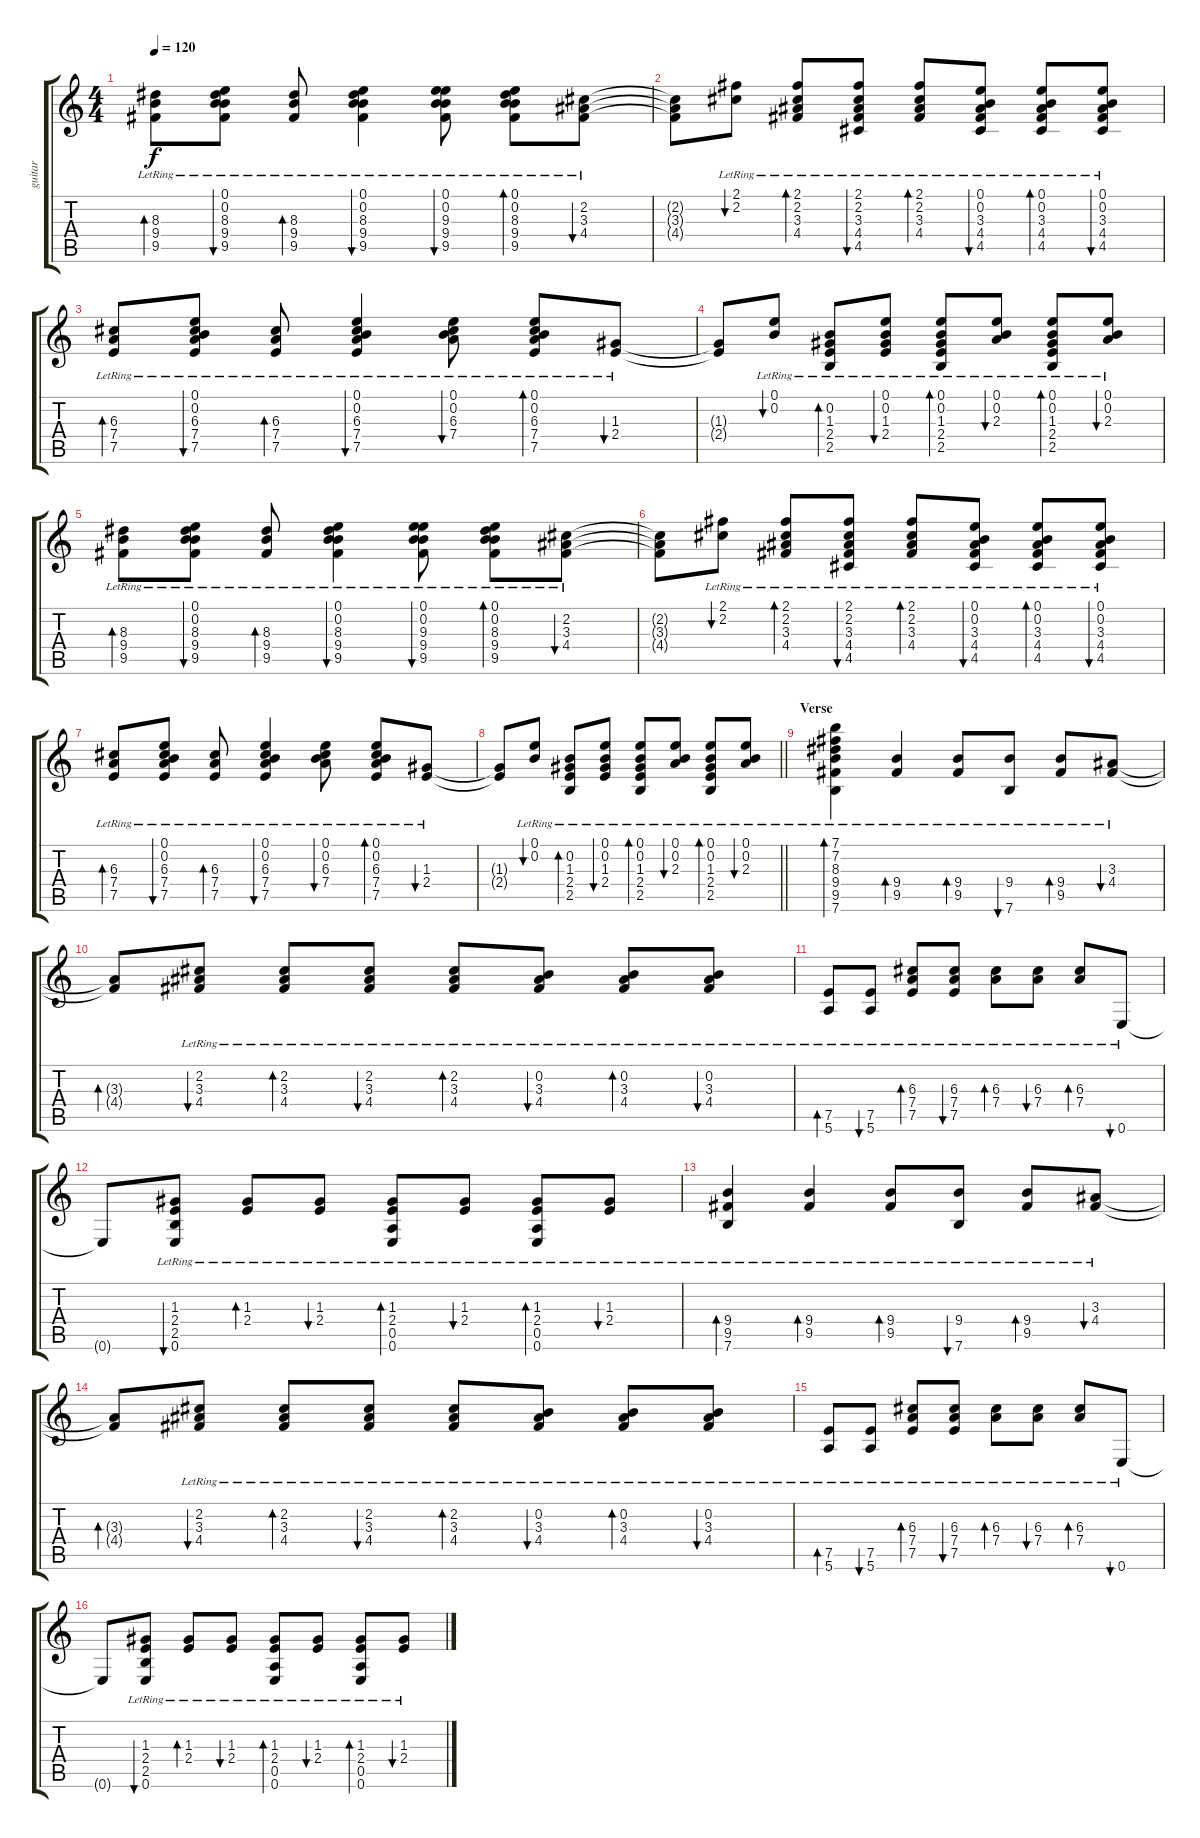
\track ("guitar" "guitar") {instrument electricguitarclean}
\staff {score tabs}
\tuning (E4 B3 G3 D3 A2 E2) {hide}
\ts (4 4)
\tempo 120
\clef g2
\ks c
(8.3{lr} 9.4{lr} 9.5{lr}).8{bd 60 dy f} (0.1{lr} 0.2{lr} 8.3{lr} 9.4{lr} 9.5{lr}).8{bu 60} (8.3{lr} 9.4{lr} 9.5{lr}).8{bd 120} (0.1{lr} 0.2{lr} 8.3{lr} 9.4{lr} 9.5{lr}).4{bu 120} (0.1{lr} 0.2{lr} 9.3{lr} 9.4{lr} 9.5{lr}).8{bu 120} (0.1{lr} 0.2{lr} 8.3{lr} 9.4{lr} 9.5{lr}).8{bd 120} (2.2{lr} 3.3{lr} 4.4{lr}).8{bu 120} |
(2.2{t} 3.3{t} 4.4{t}).8 (2.1{lr} 2.2{lr}).8{bu 120} (2.1{lr} 2.2{lr} 3.3{lr} 4.4{lr}).8{bd 120} (2.1{lr} 2.2{lr} 3.3{lr} 4.4{lr} 4.5{lr}).8{bu 120} (2.1{lr} 2.2{lr} 3.3{lr} 4.4{lr}).8{bd 120} (0.1{lr} 0.2{lr} 3.3{lr} 4.4{lr} 4.5{lr}).8{bu 60} (0.1{lr} 0.2{lr} 3.3{lr} 4.4{lr} 4.5{lr}).8{bd 120} (0.1{lr} 0.2{lr} 3.3{lr} 4.4{lr} 4.5{lr}).8{bu 120} |
(6.3{lr} 7.4{lr} 7.5{lr}).8{bd 120} (0.1{lr} 0.2{lr} 6.3{lr} 7.4{lr} 7.5{lr}).8{bu 120} (6.3{lr} 7.4{lr} 7.5{lr}).8{bd 120} (0.1{lr} 0.2{lr} 6.3{lr} 7.4{lr} 7.5{lr}).4{bu 120} (0.1{lr} 0.2{lr} 6.3{lr} 7.4{lr}).8{bu 120} (0.1{lr} 0.2{lr} 6.3{lr} 7.4{lr} 7.5{lr}).8{bd 120} (1.3{lr} 2.4{lr}).8{bu 120} |
(1.3{t} 2.4{t}).8 (0.1{lr} 0.2{lr}).8{bu 120} (0.2{lr} 1.3{lr} 2.4{lr} 2.5{lr}).8{bd 120} (0.1{lr} 0.2{lr} 1.3{lr} 2.4{lr}).8{bu 120} (0.1{lr} 0.2{lr} 1.3{lr} 2.4{lr} 2.5{lr}).8{bd 120} (0.1{lr} 0.2{lr} 2.3{lr}).8{bu 120} (0.1{lr} 0.2{lr} 1.3{lr} 2.4{lr} 2.5{lr}).8{bd 120} (0.1{lr} 0.2{lr} 2.3{lr}).8{bu 120} |
(8.3{lr} 9.4{lr} 9.5{lr}).8{bd 60} (0.1{lr} 0.2{lr} 8.3{lr} 9.4{lr} 9.5{lr}).8{bu 60} (8.3{lr} 9.4{lr} 9.5{lr}).8{bd 120} (0.1{lr} 0.2{lr} 8.3{lr} 9.4{lr} 9.5{lr}).4{bu 120} (0.1{lr} 0.2{lr} 9.3{lr} 9.4{lr} 9.5{lr}).8{bu 120} (0.1{lr} 0.2{lr} 8.3{lr} 9.4{lr} 9.5{lr}).8{bd 120} (2.2{lr} 3.3{lr} 4.4{lr}).8{bu 120} |
(2.2{t} 3.3{t} 4.4{t}).8 (2.1{lr} 2.2{lr}).8{bu 120} (2.1{lr} 2.2{lr} 3.3{lr} 4.4{lr}).8{bd 120} (2.1{lr} 2.2{lr} 3.3{lr} 4.4{lr} 4.5{lr}).8{bu 120} (2.1{lr} 2.2{lr} 3.3{lr} 4.4{lr}).8{bd 120} (0.1{lr} 0.2{lr} 3.3{lr} 4.4{lr} 4.5{lr}).8{bu 60} (0.1{lr} 0.2{lr} 3.3{lr} 4.4{lr} 4.5{lr}).8{bd 120} (0.1{lr} 0.2{lr} 3.3{lr} 4.4{lr} 4.5{lr}).8{bu 120} |
(6.3{lr} 7.4{lr} 7.5{lr}).8{bd 120} (0.1{lr} 0.2{lr} 6.3{lr} 7.4{lr} 7.5{lr}).8{bu 120} (6.3{lr} 7.4{lr} 7.5{lr}).8{bd 120} (0.1{lr} 0.2{lr} 6.3{lr} 7.4{lr} 7.5{lr}).4{bu 120} (0.1{lr} 0.2{lr} 6.3{lr} 7.4{lr}).8{bu 120} (0.1{lr} 0.2{lr} 6.3{lr} 7.4{lr} 7.5{lr}).8{bd 120} (1.3{lr} 2.4{lr}).8{bu 120} |
\barLineRight lightlight
(1.3{t} 2.4{t}).8 (0.1{lr} 0.2{lr}).8{bu 120} (0.2{lr} 1.3{lr} 2.4{lr} 2.5{lr}).8{bd 120} (0.1{lr} 0.2{lr} 1.3{lr} 2.4{lr}).8{bu 120} (0.1{lr} 0.2{lr} 1.3{lr} 2.4{lr} 2.5{lr}).8{bd 120} (0.1{lr} 0.2{lr} 2.3{lr}).8{bu 120} (0.1{lr} 0.2{lr} 1.3{lr} 2.4{lr} 2.5{lr}).8{bd 120} (0.1{lr} 0.2{lr} 2.3{lr}).8{bu 120} |
\section ("" "Verse")
(7.1{lr} 7.2{lr} 8.3{lr} 9.4{lr} 9.5{lr} 7.6{lr}).4{bd 120} (9.4{lr} 9.5{lr}).4{bd 120} (9.4{lr} 9.5{lr}).8{bd 120} (9.4{lr} 7.6{lr}).8{bu 120} (9.4{lr} 9.5{lr}).8{bd 120} (3.3{lr} 4.4{lr}).8{bu 120} |
(3.3{t} 4.4{t}).8{bd 120} (2.2{lr} 3.3{lr} 4.4{lr}).8{bu 120} (2.2{lr} 3.3{lr} 4.4{lr}).8{bd 120} (2.2{lr} 3.3{lr} 4.4{lr}).8{bu 120} (2.2{lr} 3.3{lr} 4.4{lr}).8{bd 120} (0.2{lr} 3.3{lr} 4.4{lr}).8{bu 120} (0.2{lr} 3.3{lr} 4.4{lr}).8{bd 120} (0.2{lr} 3.3{lr} 4.4{lr}).8{bu 120} |
(7.5{lr} 5.6{lr}).8{bd 120} (7.5{lr} 5.6{lr}).8{bu 120} (6.3{lr} 7.4{lr} 7.5{lr}).8{bd 120} (6.3{lr} 7.4{lr} 7.5{lr}).8{bu 120} (6.3{lr} 7.4{lr}).8{bd 120} (6.3{lr} 7.4{lr}).8{bu 120} (6.3{lr} 7.4{lr}).8{bd 120} 0.6{lr}.8{bu 120} |
0.6{t}.8 (1.3{lr} 2.4{lr} 2.5{lr} 0.6{lr}).8{bu 120} (1.3{lr} 2.4{lr}).8{bd 120} (1.3{lr} 2.4{lr}).8{bu 120} (1.3{lr} 2.4{lr} 0.5{lr} 0.6{lr}).8{bd 120} (1.3{lr} 2.4{lr}).8{bu 120} (1.3{lr} 2.4{lr} 0.5{lr} 0.6{lr}).8{bd 120} (1.3{lr} 2.4{lr}).8{bu 120} |
(9.4{lr} 9.5{lr} 7.6{lr}).4{bd 120} (9.4{lr} 9.5{lr}).4{bd 120} (9.4{lr} 9.5{lr}).8{bd 120} (9.4{lr} 7.6{lr}).8{bu 120} (9.4{lr} 9.5{lr}).8{bd 120} (3.3{lr} 4.4{lr}).8{bu 120} |
(3.3{t} 4.4{t}).8{bd 120} (2.2{lr} 3.3{lr} 4.4{lr}).8{bu 120} (2.2{lr} 3.3{lr} 4.4{lr}).8{bd 120} (2.2{lr} 3.3{lr} 4.4{lr}).8{bu 120} (2.2{lr} 3.3{lr} 4.4{lr}).8{bd 120} (0.2{lr} 3.3{lr} 4.4{lr}).8{bu 120} (0.2{lr} 3.3{lr} 4.4{lr}).8{bd 120} (0.2{lr} 3.3{lr} 4.4{lr}).8{bu 120} |
(7.5{lr} 5.6{lr}).8{bd 120} (7.5{lr} 5.6{lr}).8{bu 120} (6.3{lr} 7.4{lr} 7.5{lr}).8{bd 120} (6.3{lr} 7.4{lr} 7.5{lr}).8{bu 120} (6.3{lr} 7.4{lr}).8{bd 120} (6.3{lr} 7.4{lr}).8{bu 120} (6.3{lr} 7.4{lr}).8{bd 120} 0.6{lr}.8{bu 120} |
0.6{t}.8 (1.3{lr} 2.4{lr} 2.5{lr} 0.6{lr}).8{bu 120} (1.3{lr} 2.4{lr}).8{bd 120} (1.3{lr} 2.4{lr}).8{bu 120} (1.3{lr} 2.4{lr} 0.5{lr} 0.6{lr}).8{bd 120} (1.3{lr} 2.4{lr}).8{bu 120} (1.3{lr} 2.4{lr} 0.5{lr} 0.6{lr}).8{bd 120} (1.3{lr} 2.4{lr}).8{bu 120}
